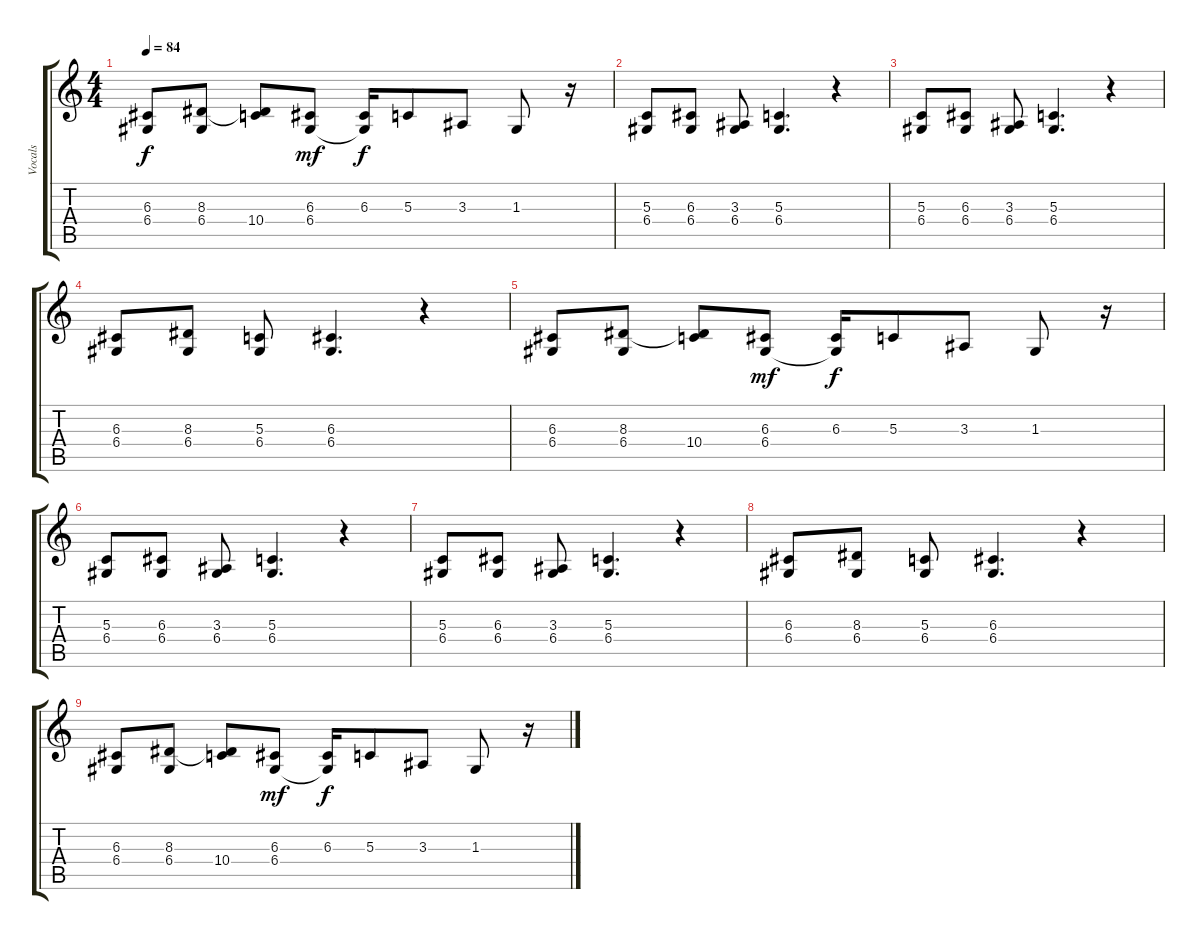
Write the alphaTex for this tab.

\track ("Vocals" "Vocals") {instrument clarinet}
\staff {score tabs}
\tuning (E4 B3 G3 D3 A2 E2) {hide}
\ts (4 4)
\tempo 84
\clef g2
\ks c
(6.3 6.4).8{dy f} (8.3 6.4).8 (8.3{t} 10.4).8 (6.3 6.4).8{dy mf} (6.3 6.4{t}).16{dy f} 5.3.8 3.3.8 1.3.8 r.16 |
(5.3 6.4).8 (6.3 6.4).8 (3.3 6.4).8 (5.3 6.4).4{d} r.4 |
(5.3 6.4).8 (6.3 6.4).8 (3.3 6.4).8 (5.3 6.4).4{d} r.4 |
(6.3 6.4).8 (8.3 6.4).8 (5.3 6.4).8 (6.3 6.4).4{d} r.4 |
(6.3 6.4).8 (8.3 6.4).8 (8.3{t} 10.4).8 (6.3 6.4).8{dy mf} (6.3 6.4{t}).16{dy f} 5.3.8 3.3.8 1.3.8 r.16 |
(5.3 6.4).8 (6.3 6.4).8 (3.3 6.4).8 (5.3 6.4).4{d} r.4 |
(5.3 6.4).8 (6.3 6.4).8 (3.3 6.4).8 (5.3 6.4).4{d} r.4 |
(6.3 6.4).8 (8.3 6.4).8 (5.3 6.4).8 (6.3 6.4).4{d} r.4 |
(6.3 6.4).8 (8.3 6.4).8 (8.3{t} 10.4).8 (6.3 6.4).8{dy mf} (6.3 6.4{t}).16{dy f} 5.3.8 3.3.8 1.3.8 r.16
